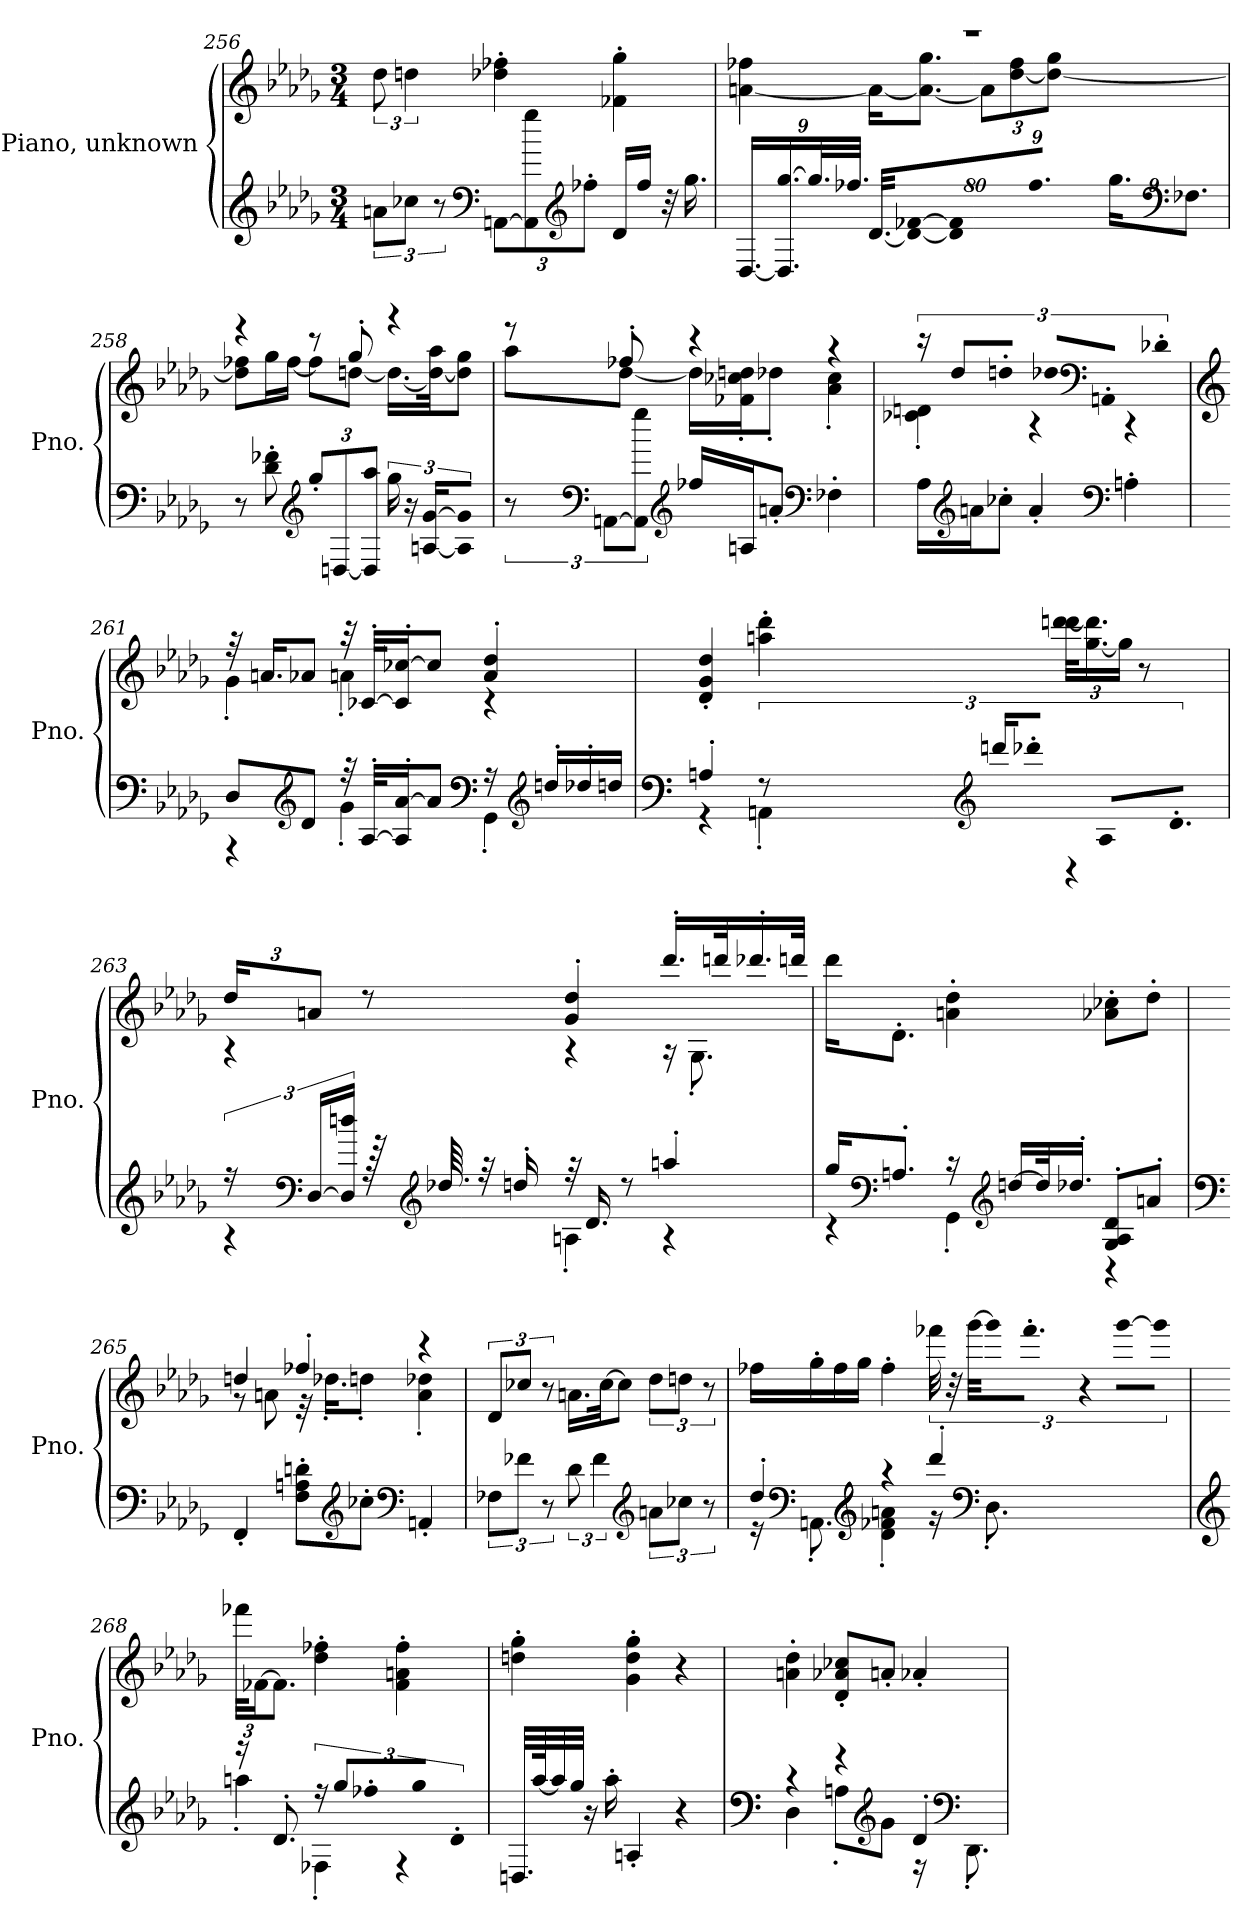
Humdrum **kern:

**kern	**kern
*part1	*part1
*staff2	*staff1
*I"Piano, unknown	*
*I'Pno.	*
!!LO:LB:g=z
*clefG2	*clefG2
*k[b-e-a-d-g-]	*k[b-e-a-d-g-]
*M3/4	*M3/4
=256	=256
12an\L	12dd-\
12cc-X\J	6ddn\
12r	.
*clefF4	*
*Xbrackettup	*
[12AAn\L	4dd-X\' 4ff-X\'
12AA\] 12gg-\	.
*clefG2	*
12ff-X'\J	.
16d-/LL	4f-X\' 4gg-\'
16ff-/JJ	.
32r	.
16.gg-\	.
=257	=257
*	*^
[18.D-/LL	2.r	[4an\ 4ff-X\
18.D-/] [18.gg-/	.	.
36.gg-/L]	.	.
36.ff-X/JJJ	.	.
[36.d-/KKL	.	16a\KL_
!LO:N:vis=8	!	!
640%71d-/_ [640%71f-X/	.	.
.	.	8.a\_ 8.gg-\J
!LO:N:vis=64	!	!
640%9d-/] 640%9f-/]KKL	.	.
18.ff-/JJ	.	.
*	*	*Xbrackettup
18.gg-\KL	.	12a\L]
*clefF4	*	*
9.F-X\J	.	[12dd-\ 12ff-\
.	.	12dd-\_ 12gg-\J
!!LO:LB:g=z	!!
=258	=258	=258
8r	4r	8dd-\] 8ff-X\L
8d-\' 8f-X\'	.	16gg-\L
.	.	[16ff-\JJ
*clefG2	*	*
12gg-'/L	8r	8ff-\L]
[12Dn/	.	.
.	8gg-'/	[8ddn\J
12D/] 12aa-/J	.	.
*brackettup	*	*
24gg-\	4r	16.dd\LL_
24r	.	.
[24An/ [24g-/KL	.	.
.	.	32dd\_ 32aa-\JK
8A/] 8g-/]J	.	8dd\] 8gg-\J
=259	=259	=259
12r	8r	8aa-\L
*clefF4	*	*
[12AAn\L	.	.
.	8ff-X'/	[8dd-\J
12AA\] 12gg-\J	.	.
*clefG2	*	*
16ff-X/LL	4r	16dd-\LL]
16An/J	.	16f-X\' 16cc-X\' 16ddn\'J
8an'/J	.	8dd-X'\J
*clefF4	*	*
4F-X'\	4r	4a-\' 4cc-\'
!!LO:PB:g=z	!!
=260	=260	=260
*	*brackettup	*
16A-\LL	24r	4c-X\' 4dn\'
.	12dd-/L	.
*clefG2	*	*
16an\J	.	.
8cc-X'\J	8ddn'/J	.
4a'/	8dd-X/L	4r
*	*clefF4	*
.	8AAn'/J	.
*clefF4	*	*
4An'\	4d-X'/	4r
=261	=261	=261
*	*clefG2	*
*^	*	*
8D-/L	4r	32r	4g-'\
.	.	16.an/KL	.
*clefG2	*	*	*
8d-/J	.	8a-X/J	.
32r	4g-'\	32r	4an'\
[32A-'/KLL	.	[32c-X'/KLL	.
16A-/]' [16a-/'J	.	16c-/]' [16cc-X/'J	.
8a-/J]	.	8cc-/J]	.
*clefF4	*	*	*
16r	4GG-'\	4a/' 4dd-/'	4r
*clefG2	*	*	*
16ddn'/LL	.	.	.
16dd-X'/	.	.	.
16ddn/JJ	.	.	.
*	*	*v	*v
!!LO:LB:g=z
=262	=262	=262
*clefF4	*	*
4An'/	4r	4d-/' 4g-/' 4dd-/'
12r	4AAn'\	4aan\' 4ddd-\'
*clefG2	*	*
24dddn/KL	.	.
8ddd-X'/J	.	.
*	*	*Xbrackettup
16A/KL	4r	[48ddd-\ 48dddn\KLL
.	.	[24.gg-\ 24.ddd-\]
8.d-'/J	.	.
.	.	24gg-\JJ]
.	.	8r
=263	=263	=263
*	*	*^
24r	4r	24dd-/KL	4r
*clefF4	*	*	*
[24D-/LL	.	12an/J	.
24D-/] 24ddn/JJ	.	.	.
128r	.	8r	.
*clefG2	*	*	*
64.dd-X/	.	.	.
32r	.	.	.
16ddn'/	.	.	.
32r	4An'\	4g-/' 4dd-/'	4r
16.d-/	.	.	.
8r	.	.	.
4aan'/	4r	16.ddd-'/LL	16r
.	.	.	8.G-'\
.	.	32dddn/K	.
.	.	16.ddd-X'/	.
.	.	32dddn/JJk	.
*	*	*v	*v
!!LO:LB:g=z
=264	=264	=264
16gg-/KL	4r	16ddd-\KL
*clefF4	*	*
8.An'/J	.	8.d-'\J
16r	4GG-'\	4an\' 4dd-\'
*clefG2	*	*
[16ddn/LL	.	.
32dd/K]	.	.
16.dd-X'/JJ	.	.
8G-/' 8A/' 8d-/'L	4r	8a-X\' 8cc-X\'L
8an'/J	.	8dd-'\J
*v	*v	*
=265	=265
*clefF4	*
*	*^
4FF'/	4ddn/	8r
.	.	8an\
8F\' 8An\' 8dn\'L	4ff-X'/	32r
.	.	16.dd-X'\KL
*clefG2	*	*
8cc-X'\J	.	8ddn'\J
*clefF4	*	*
4AAn'/	4r	4a\' 4dd-X\'
*	*v	*v
!!LO:LB:g=z
=266	=266
*	*brackettup
12F-X\L	12d-/L
12f-X\J	12cc-X/J
12r	12r
12d-\	16.an\LL
6f-\	.
.	[32cc-\JK
.	8cc-\J]
*clefG2	*
12an\L	12dd-\L
12cc-X\J	12ddn\J
12r	12r
=267	=267
*^	*
4dd-'/	16r	16ff-X\LL
*clefF4	*	*
.	8.AAn'\	16gg-'\
.	.	16ff-\
.	.	16gg-\JJ
*clefG2	*	*
4r	4d-\' 4f-X\' 4an\'	4ff-'\
4ddd-'/	16r	48fff-X\
.	.	48r
.	.	[48ggg-\KLL
*clefF4	*	*
.	8.D-'\	16ggg-\]
.	.	32.fff-'\JJk
.	.	128r
.	.	[128ggg-\KKKLL
.	.	16ggg-\JJ]
!!LO:LB:g=z
=268	=268	=268
*clefG2	*	*
*	*	*Xbrackettup
16r	4aan'\	48fff-X\KLL
.	.	[24f-X\J
8.d-'/	.	8.f-\J]
24r	4F-X'\	4dd-\' 4ff-X\'
12gg-/L	.	.
16ff-X'/L	.	.
16gg-/JJ	.	.
4d-'/	4r	4f-\' 4an\' 4ff-\'
*v	*v	*
=269	=269
32.Dn/LLL	4ddn\' 4gg-\'
[64aa-/K	.
32aa-/]	.
32gg-/JJJ	.
16r	.
16aa-'\	.
4An'/	4g-\' 4dd\' 4gg-\'
4r	4r
=270	=270
*clefF4	*
*^	*
4r	4D-\	4an\' 4dd-\'
4r	8An'\L	8d-/' 8a-X/' 8cc-X/'L
*clefG2	*	*
.	8g-\J	8an'/J
4d-'/	16r	4a-X'/
*clefF4	*	*
.	8.DD-'\	.
*v	*v	*
=	=
*-	*-
